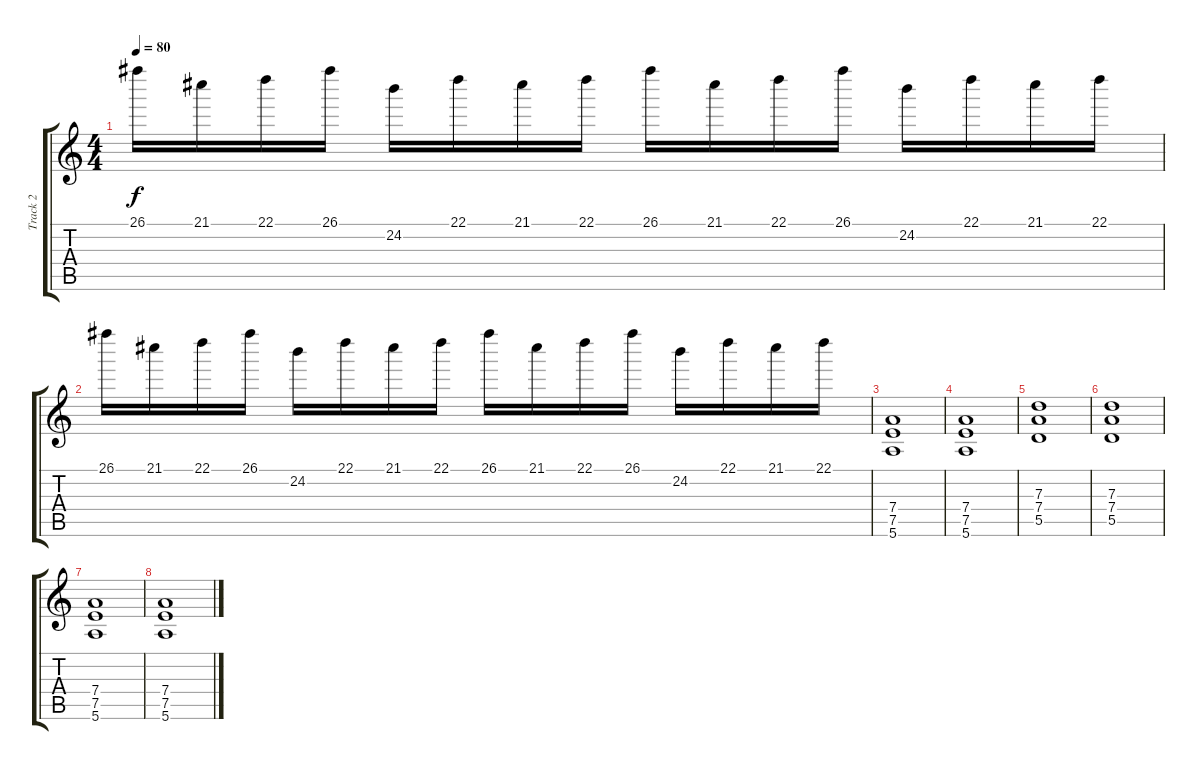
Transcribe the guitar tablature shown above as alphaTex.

\track ("Track 2" "Track 2") {instrument acousticguitarsteel}
\staff {score tabs}
\tuning (E4 B3 G3 D3 A2 E2) {hide}
\ts (4 4)
\tempo 80
\clef g2
\ks c
26.1.16{dy f} 21.1.16 22.1.16 26.1.16 24.2.16 22.1.16 21.1.16 22.1.16 26.1.16 21.1.16 22.1.16 26.1.16 24.2.16 22.1.16 21.1.16 22.1.16 |
26.1.16 21.1.16 22.1.16 26.1.16 24.2.16 22.1.16 21.1.16 22.1.16 26.1.16 21.1.16 22.1.16 26.1.16 24.2.16 22.1.16 21.1.16 22.1.16 |
(7.4 7.5 5.6).1{volume 12 instrument distortionguitar} |
(7.4 7.5 5.6).1 |
(7.3 7.4 5.5).1 |
(7.3 7.4 5.5).1 |
(7.4 7.5 5.6).1{volume 12 instrument distortionguitar} |
(7.4 7.5 5.6).1
